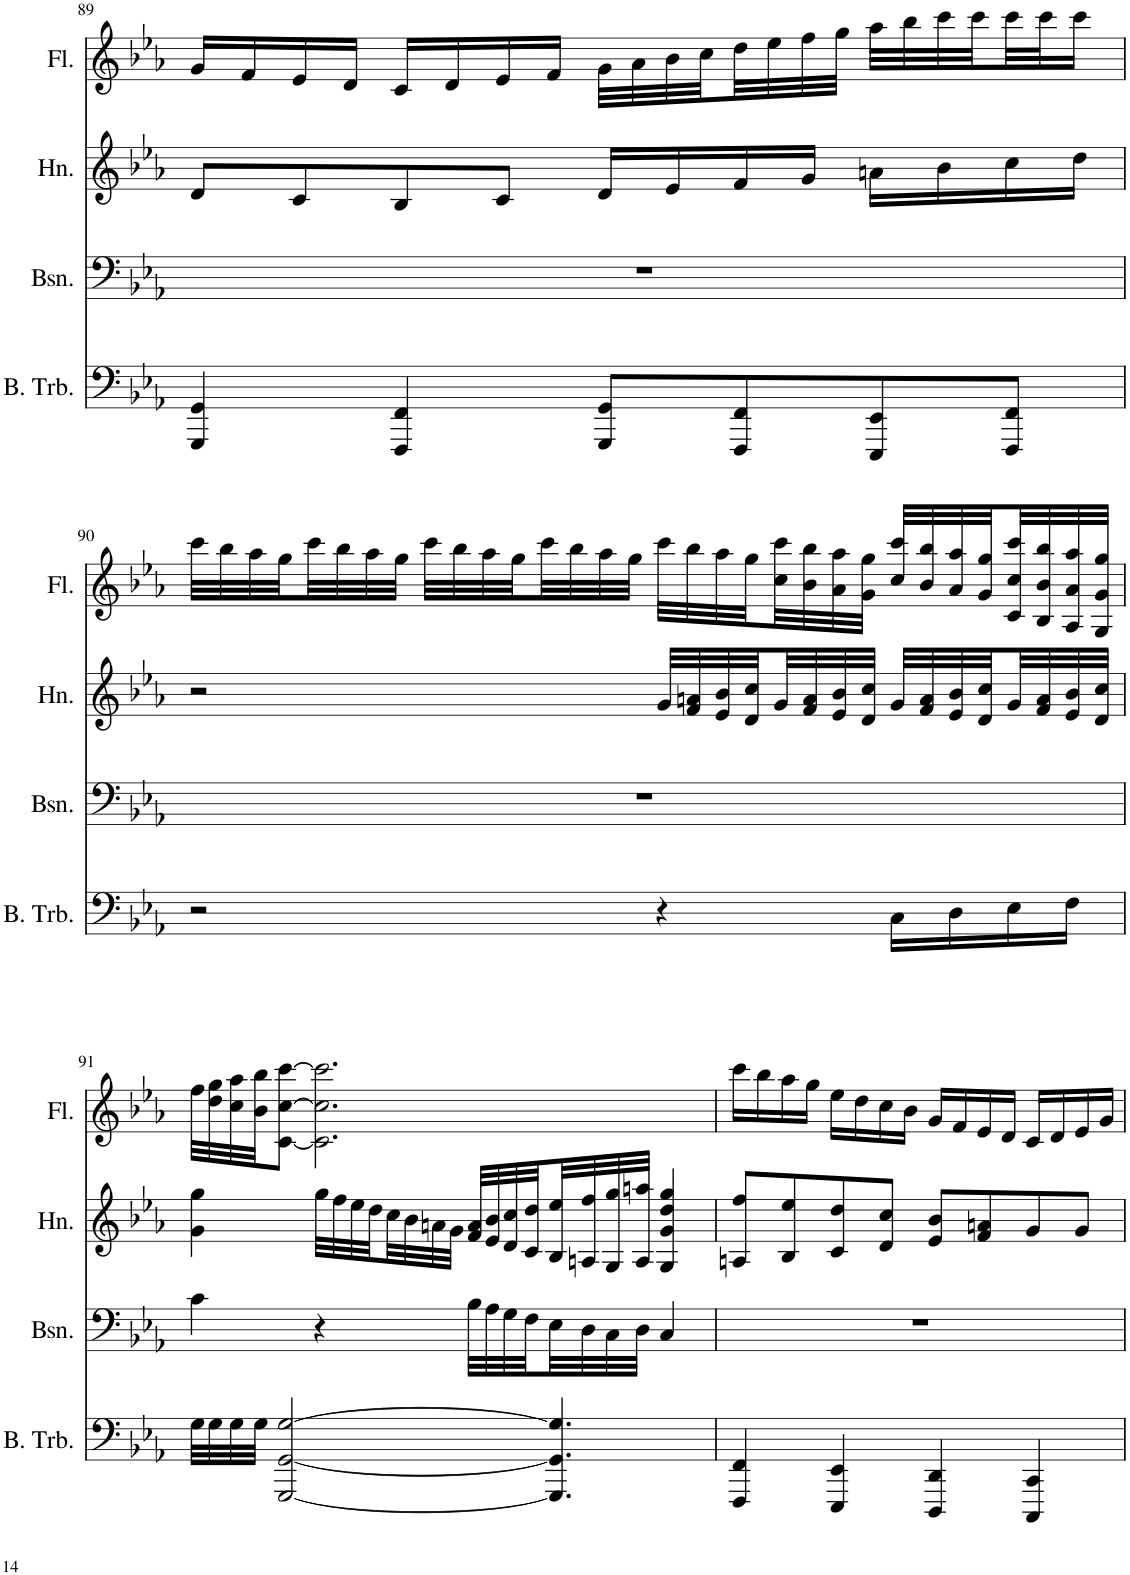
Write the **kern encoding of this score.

**kern	**kern	**kern	**kern
*part4	*part3	*part2	*part1
*staff4	*staff3	*staff2	*staff1
*I"Bass Trombone	*I"Bassoon	*I"Horn	*I"Flute
*I'B. Trb.	*I'Bsn.	*I'Hn.	*I'Fl.
!!LO:PB:g=z
*clefF4	*clefF4	*clefG2	*clefG2
*	*	*Trd4c7	*
*k[b-e-a-]	*k[b-e-a-]	*k[b-e-a-]	*k[b-e-a-]
*M4/4	*M4/4	*M4/4	*M4/4
=89	=89	=89	=89
4GGG/ 4GG/	1r	8d/L	16g/LL
.	.	.	16f/
.	.	8c/	16e-/
.	.	.	16d/JJ
4FFF/ 4FF/	.	8B-/	16c/LL
.	.	.	16d/
.	.	8c/J	16e-/
.	.	.	16f/JJ
8GGG/ 8GG/L	.	16d/LL	32g\LLL
.	.	.	32a-\
.	.	16e-/	32b-\
.	.	.	32cc\
8FFF/ 8FF/	.	16f/	32dd\
.	.	.	32ee-\
.	.	16g/JJ	32ff\
.	.	.	32gg\JJJ
8EEE-/ 8EE-/	.	16an\LL	32aa-\LLL
.	.	.	32bb-\
.	.	16b-\	32ccc\
.	.	.	32ccc\
8FFF/ 8FF/J	.	16cc\	32ccc\
.	.	.	32ccc\J
.	.	16dd\JJ	16ccc\JJ
!!LO:LB:g=z
=90	=90	=90	=90
2r	1r	2r	32ccc\LLL
.	.	.	32bb-\
.	.	.	32aa-\
.	.	.	32gg\
.	.	.	32ccc\
.	.	.	32bb-\
.	.	.	32aa-\
.	.	.	32gg\JJJ
.	.	.	32ccc\LLL
.	.	.	32bb-\
.	.	.	32aa-\
.	.	.	32gg\
.	.	.	32ccc\
.	.	.	32bb-\
.	.	.	32aa-\
.	.	.	32gg\JJJ
4r	.	32g/LLL	32ccc\LLL
.	.	32f/ 32an/	32bb-\
.	.	32e-/ 32b-/	32aa-\
.	.	32d/ 32cc/	32gg\
.	.	32g/	32cc\ 32ccc\
.	.	32f/ 32a/	32b-\ 32bb-\
.	.	32e-/ 32b-/	32a-\ 32aa-\
.	.	32d/ 32cc/JJJ	32g\ 32gg\JJJ
16C\LL	.	32g/LLL	32cc/ 32ccc/LLL
.	.	32f/ 32a/	32b-/ 32bb-/
16D\	.	32e-/ 32b-/	32a-/ 32aa-/
.	.	32d/ 32cc/	32g/ 32gg/
16E-\	.	32g/	32c/ 32cc/ 32ccc/
.	.	32f/ 32a/	32B-/ 32b-/ 32bb-/
16F\JJ	.	32e-/ 32b-/	32A-/ 32a-/ 32aa-/
.	.	32d/ 32cc/JJJ	32G/ 32g/ 32gg/JJJ
!!LO:LB:g=z
=91	=91	=91	=91
32G\LLL	4c\	4g\ 4gg\	32ff\LLL
32G\	.	.	32dd\ 32gg\
32G\	.	.	32cc\ 32aa-\
32G\JJJ	.	.	32b-\ 32bb-\JJ
[2GGG/ [2GG/ [2G/	.	.	[8c\ [8cc\ [8ccc\J
.	4r	32gg\LLL	2.c\] 2.cc\] 2.ccc\]
.	.	32ff\	.
.	.	32ee-\	.
.	.	32dd\	.
.	.	32cc\	.
.	.	32b-\	.
.	.	32an\	.
.	.	32g\JJJ	.
.	32B-\LLL	32f/ 32a/LLL	.
.	32A-\	32e-/ 32b-/	.
.	32G\	32d/ 32cc/	.
.	32F\	32c/ 32dd/	.
4.GGG/] 4.GG/] 4.G/]	32E-\	32B-/ 32ee-/	.
.	32D\	32An/ 32ff/	.
.	32C\	32G/ 32gg/	.
.	32D\JJJ	32A/ 32aan/JJJ	.
.	4C/	4G/ 4g/ 4dd/ 4gg/	.
=92	=92	=92	=92
4FFF/ 4FF/	1r	8An/ 8ff/L	16ccc\LL
.	.	.	16bb-\
.	.	8B-/ 8ee-/	16aa-\
.	.	.	16gg\JJ
4EEE-/ 4EE-/	.	8c/ 8dd/	16ee-\LL
.	.	.	16dd\
.	.	8d/ 8cc/J	16cc\
.	.	.	16b-\JJ
4DDD/ 4DD/	.	8e-/ 8b-/L	16g/LL
.	.	.	16f/
.	.	8f/ 8an/	16e-/
.	.	.	16d/JJ
4CCC/ 4CC/	.	8g/	16c/LL
.	.	.	16d/
.	.	8g/J	16e-/
.	.	.	16g/JJ
=	=	=	=
*-	*-	*-	*-
